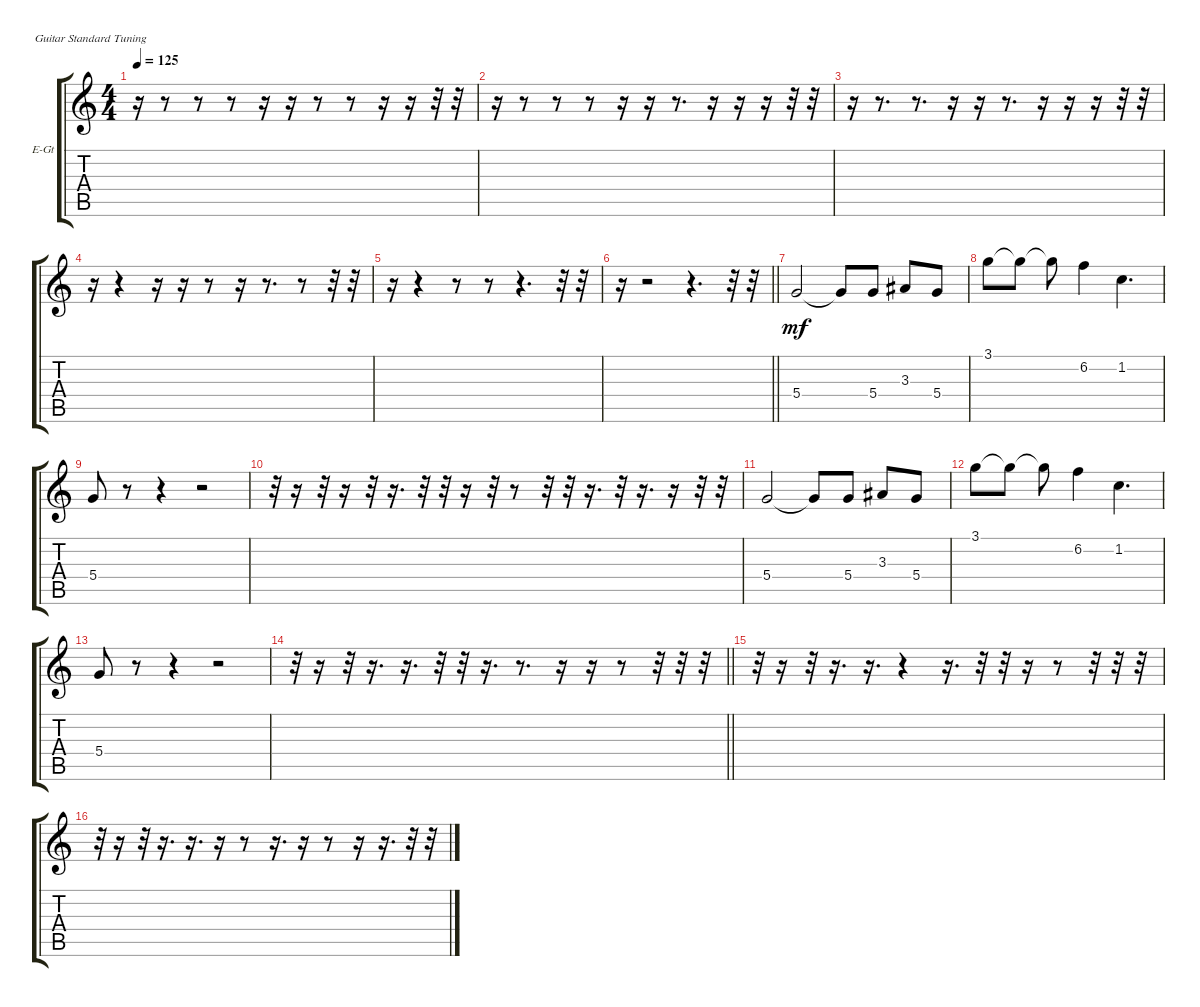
\defaultSystemsLayout 4
\bracketExtendMode groupsimilarinstruments
\firstSystemTrackNameOrientation horizontal
\otherSystemsTrackNameOrientation horizontal
\track ("Electric Guitar" "E-Gt") {instrument distortionguitar}
\staff {score tabs}
\tuning (E4 B3 G3 D3 A2 E2)
\ts (4 4)
\tempo 125
\clef g2
\ks c
r.16{dy mf} r.8 r.8 r.8 r.16 r.16 r.8 r.8 r.16 r.16 r.32 r.32 |
r.16 r.8 r.8 r.8 r.16 r.16 r.8{d} r.16 r.16 r.16 r.32 r.32 |
r.16 r.8{d} r.8{d} r.16 r.16 r.8{d} r.16 r.16 r.16 r.32 r.32 |
r.16 r.4 r.16 r.16 r.8 r.16 r.8{d} r.8 r.32 r.32 |
r.16 r.4 r.8 r.8 r.4{d} r.32 r.32 |
\barLineRight lightlight
r.16 r.2 r.4{d} r.32 r.32 |
5.4.2 5.4{t}.8 5.4.8 3.3.8 5.4.8 |
3.1.8 3.1{t}.8 3.1{t}.8 6.2.4 1.2.4{d} |
5.4.8 r.8 r.4 r.2 |
r.32 r.16 r.32 r.16 r.32 r.16{d} r.32 r.32 r.16 r.32 r.8 r.32 r.32 r.16{d} r.32 r.16{d} r.16 r.32 r.32 |
5.4.2 5.4{t}.8 5.4.8 3.3.8 5.4.8 |
3.1.8 3.1{t}.8 3.1{t}.8 6.2.4 1.2.4{d} |
5.4.8 r.8 r.4 r.2 |
\barLineRight lightlight
r.32 r.16 r.32 r.16{d} r.16{d} r.32 r.32 r.16{d} r.8{d} r.16 r.16 r.8 r.32 r.32 r.32 |
r.32 r.16 r.32 r.16{d} r.16{d} r.4 r.16{d} r.32 r.32 r.16 r.8 r.32 r.32 r.32 |
r.32 r.16 r.32 r.16{d} r.16{d} r.16 r.8 r.16{d} r.16 r.8 r.16 r.16{d} r.32 r.32
